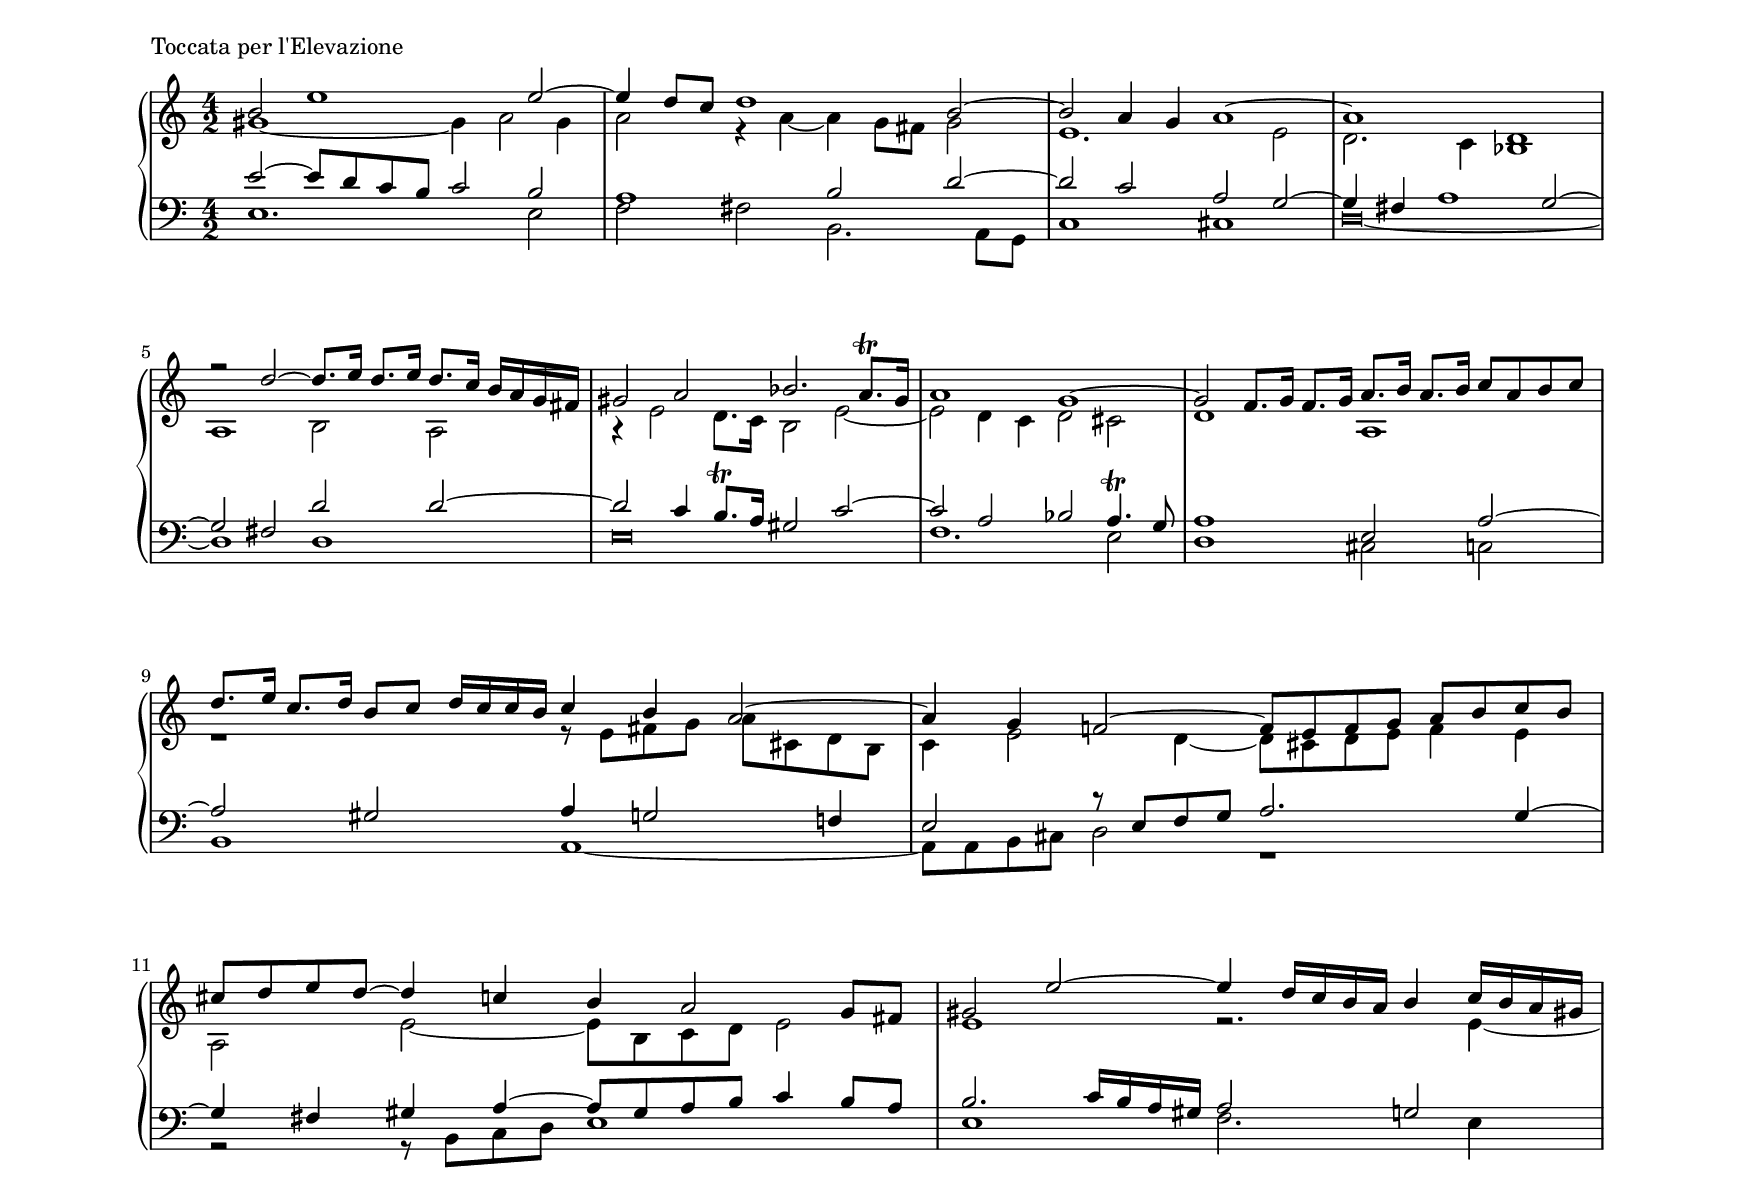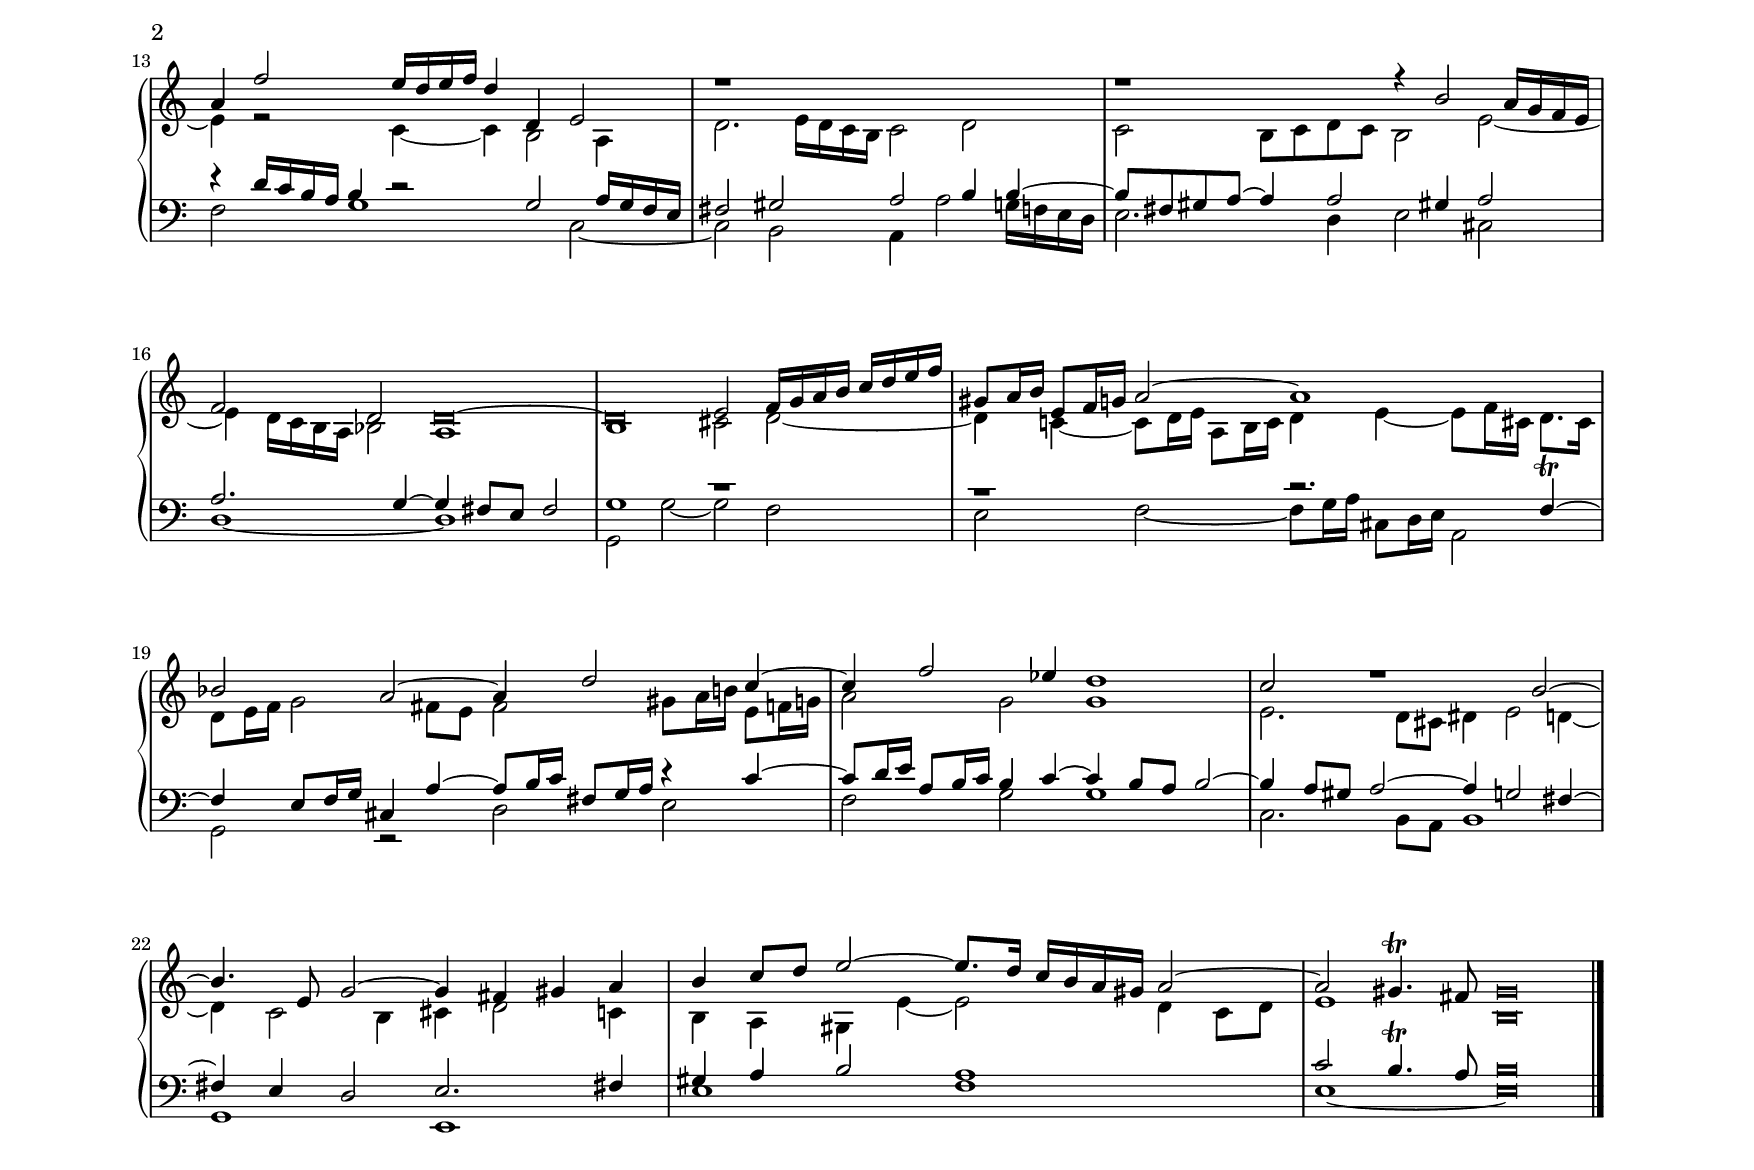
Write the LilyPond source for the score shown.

%! Title: Toccata per l'Elevazione
%! Part: II
%! No: 31
%! Remark:

\version "2.22.1"
\include "italiano.ly"

%****************************************************************
% Start cut-&-pastable-section

%****************************************************************

\paper {
  % Set paper
  #(set-paper-size "a4landscape")
  indent = 0\mm
  line-width = 250\mm
  ragged-right = ##f
  line-width = #(- line-width (* mm 3.000000) (* mm 1))
}

\layout {
  
}

%*****************************************
%  Set Header
%*****************************************
\header {
  %title = "KYRIE"
  %subtitle = "Kyrie. Alio modo"
  %subsubtitle = "Fiori Musicali"
  %composer = "G. Frescobaldi"
  %opus = "F.12/13"
  %tagline = "© 2022 Hautbois Project"
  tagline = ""
}

%*****************************************
% Start Voice
% Write the voices here
%*****************************************
MyMeter = \time 4/2
MyTempo = \tempo "Adantino"
MyKey = \key do \major
PieceName = "Toccata per l'Elevazione"

PieceXXXIS = \relative si' {
  % bar 1 - 4
  si2 mi1 mi2~ | mi4 re8 do re1 si2~ |
  si2 la4 sol la1~ | la1 re,1 |
  
  % bar 5 - 8
  r2 re'2~ re8. mi16 re8. mi16 re8. do16 si la sol fad |
  sold2 la sib2. la8.\trill sold16 | la1 sol1~ |
  sol2 fa8. sol16 fa8. sol16 la8. si16 la8. si16 do8 la si do |
  
  % bar 9 - 12
  re8. mi16 do8. re16 si8 do re16 do do si do4 si la2~ |
  la4 sol fa!2~ fa8 mi fa sol la si do si |
  dod re mi re~ re4 do! si la2 sol8 fad |
  sold2 mi'~ mi4 re16 do si la si4 do16 si la sold! |
  
  % bar 13 - 16
  la4 fa'2 mi16 re mi fa re4 re, mi2 |
  r1*2 | r1 r4 si'2 la16 sol fa mi |
  fa2 re
  \once \override NoteHead.style = #'baroque
  re\breve*1/2~ |
  
  % bar 17 - 20
  \once \override NoteHead.style = #'baroque
  re\breve*1/2 mi2 fa16 sol la si do re mi fa |
  sold,8 la16 si mi,8 fa16 sol! la2~ la1 |
  sib2 la~ la4 re2 do4~ |
  do fa2 mib4 re1 |
  
  % bar 21 - 24
  do2 r1 si2~ |
  si4. mi,8 sol2~ sol4 fad sold la |
  si do8 re mi2~ mi8. re16 do si la sold la2~ |
  la2 sold4.\trill fad8 
  \once \override NoteHead.style = #'baroque
  sold\breve*1/2~ |
  
  \bar "|."
}

PieceXXXIA = \relative sol' {
  % bar 1 - 4
  sold1~ sold4 la2 sold4 |
  la2 r4 la4~ la4 sol8 fad sol2 |
  mi1. mi2 | re2. do4 sib1 |
  
  % bar 5 - 8
  la1 si2 la2 | r4 mi'2 re8. do16 si2 mi~ |
  mi re4 do re2 dod2 | re1 la |
  
  % bar 9 - 12
  r1 r8 mi' fad sol la dod, re si |
  do4 mi2 re4~ re8[ dod re mi] fa4 mi |
  la,2 mi'2~ mi8 si do re mi2 |
  mi1 r2. mi4~ |
  
  % bar 13 - 16
  mi4 r2 do4~ do si2 la4 |
  re2. mi16 re do si do2 re |
  do2 si8 do re do si2 mi~ |
  mi4 re16 do si la sib2 la1 |
  
  % bar 17 - 20
  si1 dod2 re2~ |
  re4 do!~ do8 re16 mi la,8 si16 do re4 mi~ mi8 fa16 dod re8.\trill dod16 |
  re8 mi16 fa sol2 fad8 mi fad2 sold8 la16 si  mi,8 fa!16 sol! |
  la2 sol sol1 |
  
  % bar 21 - 24
  mi2. re8 dod red4 mi2 re4~ |
  re do2 si4 dod re2 do!4 |
  si la sold mi'~ mi2 re4 do8 re |
  mi1
  \once \override NoteHead.style = #'baroque
  si\breve*1/2~ |
  
  \bar "|."
}

PieceXXXIT = \relative mi' {
  % bar 1 - 4
  mi2~ mi8 re do si do2 si |
  la1 si2 re~ | re do la sol~ |
  sol4 fad la1 sol2~ |
  
  % bar 5 - 8
  sol fad re' re~ |
  re do4 si8.\trill la16 sold2 do2~ |
  do la sib la4.\trill sol8 | la1 mi2 la~ |
  
  % bar 9 - 12
  la2 sold la4 sol!2 fa!4 |
  mi2 r8 mi fa sol la2. sol4~ |
  sol4 fad sold la~ la8 sold la si do4 si8 la |
  si2. do16 si la sold la2 sol! |
  
  % bar 13 - 16
  r4 re'16 do si la si4 r2 sol2 la16 sol fa mi |
  fad2 sold la si4 si4~ |
  si8 fad sold la~ la4 la2 sold!4 la2 |
  la2. sol4~ sol4 fad8 mi fad2 |
  
  % bar 17 - 20
  sol1 r1 | r1 r2. fa4~ |
  fa4 mi8 fa16 sol dod,4 la'~ la8 si16 do fad,8 sol16 la r4 do~ |
  do8 re16 mi la,8 si16 do si4 do4~ do si8 la si2~ |
  
  % bar 21 - 24
  si4 la8 sold la2~ la4 sol!2 fad4~ |
  fad mi re2 mi2. fad4 |
  sold la si2 la1 |
  do2 si4.\trill la8
  \once \override NoteHead.style = #'baroque
  si\breve*1/2~ |

  \bar "|."
}

PieceXXXIB = \relative mi {
  % bar 1 - 4
  mi1. mi2 | fa fad si,2. la8 sol |
  do1 dod |
  \once \override NoteHead.style = #'baroque
  re\breve*1~ |
  
  % bar 5 - 8
  re1 re |
  \once \override NoteHead.style = #'baroque
  mi\breve*1 |
  fa1. mi2 | re1 dod2 do |
  
  % bar 9 - 12
  si1 la1~ | la8 la si dod re2 r1 |
  r2 r8 si do re mi1 | mi1 fa2. mi4 |
  
  % bar 13 - 16
  fa2 sol1 do,2~ |
  do2 si la4 la'2 sol16 fa mi re |
  mi2. re4 mi2 dod |
  re1~ re |
  
  % bar 17 - 20
  sol,2 sol'~ sol fa |
  mi fa~ fa8 sol16 la dod,8 re16 mi la,2 |
  sol2 r2 re' mi | fa sol sol1 |
  
  % bar 21 - 24
  do,2. si8 la si1 | sol1 mi |
  mi' fa mi~ 
  \once \override NoteHead.style = #'baroque
  mi\breve*1/2~ |
  
  \bar "|."
}

%*****************************************
%  Start Score
%*****************************************

\markup { \vspace #1 }
\score {
  \header {
    piece = \PieceName
  }
  \new PianoStaff <<
    \new Staff { 
      \clef "treble" 
      %\MyTempo
      \MyKey
      \MyMeter
      <<
        \PieceXXXIS
        \\
        \PieceXXXIA
      >>
    }
    \new Staff { 
      \clef "bass" 
      %\MyTempo
      \MyKey
      \MyMeter
      <<
        \PieceXXXIT
        \\
        \PieceXXXIB
      >>
    }
  >>
}